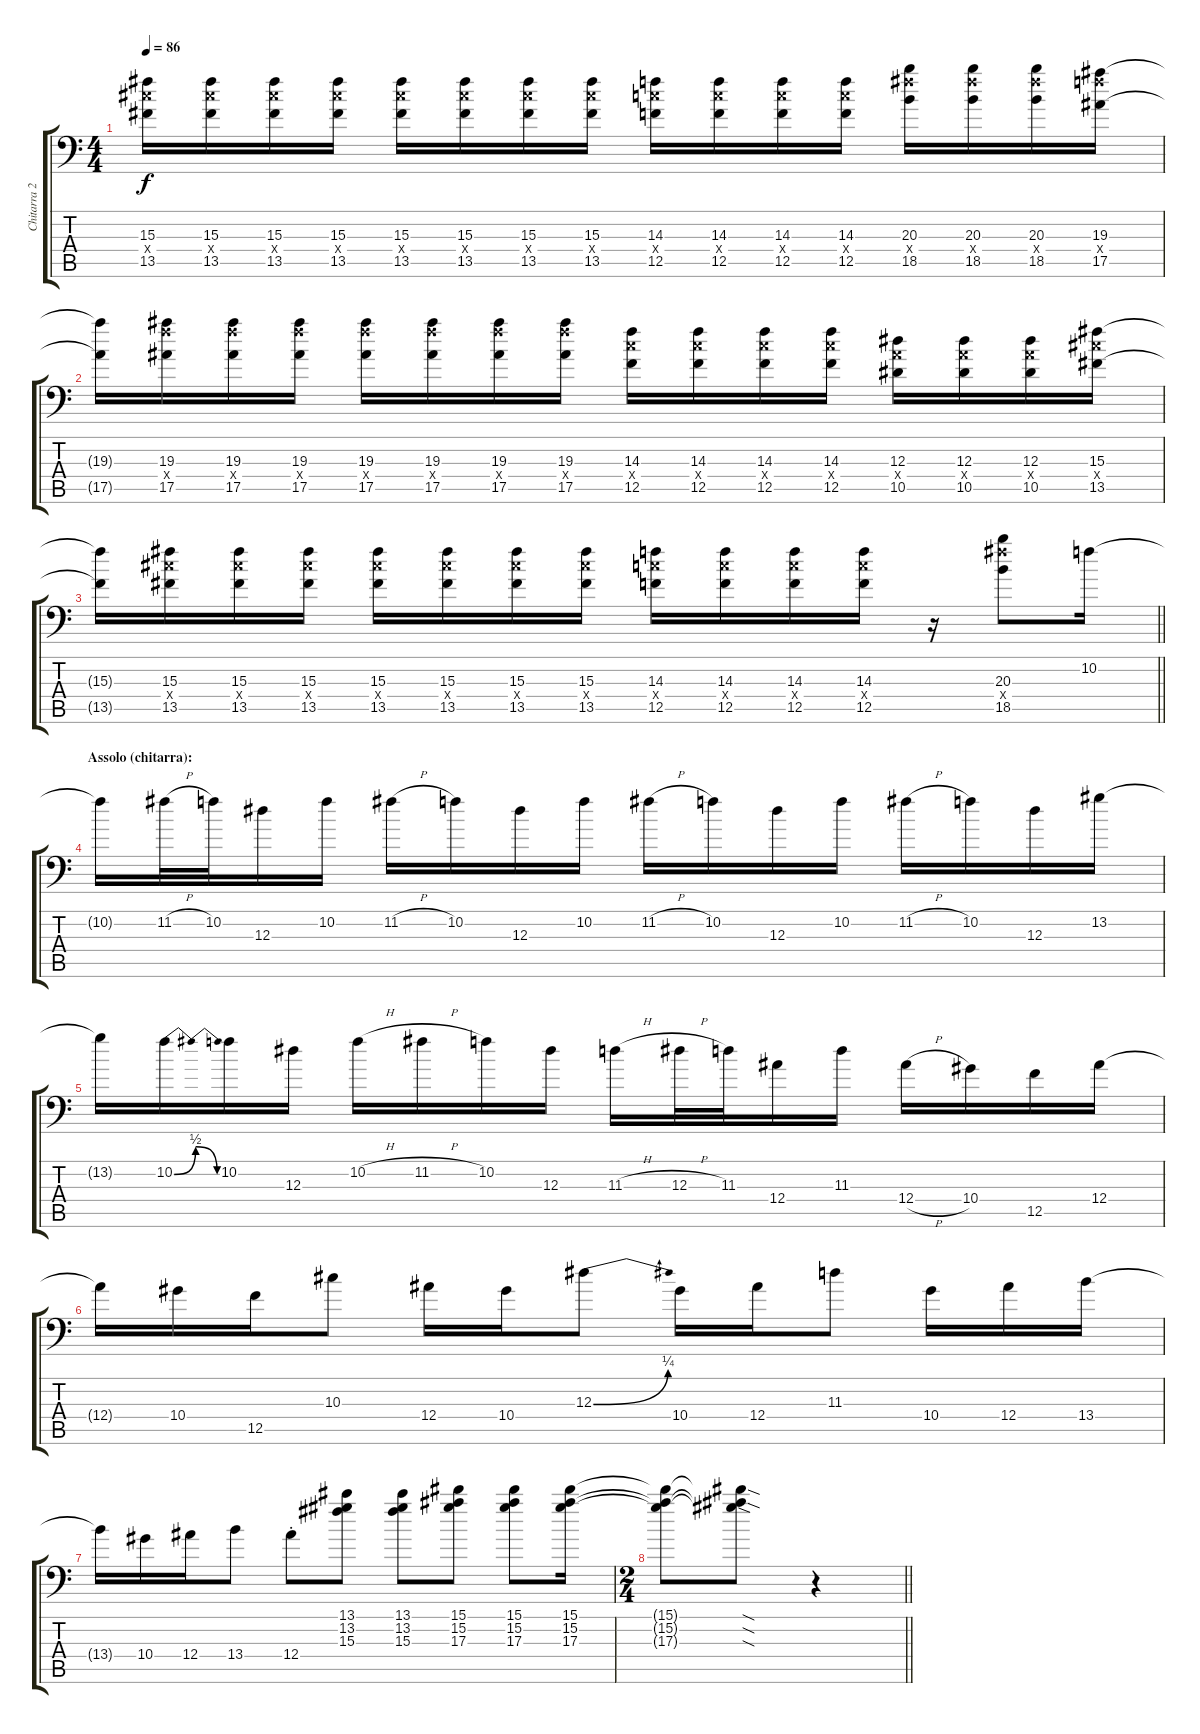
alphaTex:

\track ("Chitarra 2" "Chitarra 2") {instrument overdrivenguitar}
\staff {score tabs}
\tuning (C4 G3 Eb3 Bb2 F2 Bb1) {hide}
\ts (4 4)
\tempo 86
\clef f4
\ks c
(15.3 15.4{x} 13.5).16{dy f} (15.3 15.4{x} 13.5).16 (15.3 15.4{x} 13.5).16 (15.3 15.4{x} 13.5).16 (15.3 15.4{x} 13.5).16 (15.3 15.4{x} 13.5).16 (15.3 15.4{x} 13.5).16 (15.3 15.4{x} 13.5).16 (14.3 14.4{x} 12.5).16 (14.3 14.4{x} 12.5).16 (14.3 14.4{x} 12.5).16 (14.3 14.4{x} 12.5).16 (20.3 20.4{x} 18.5).16 (20.3 20.4{x} 18.5).16 (20.3 20.4{x} 18.5).16 (19.3 19.4{x} 17.5).16 |
(19.3{t} 17.5{t}).16 (19.3 19.4{x} 17.5).16 (19.3 19.4{x} 17.5).16 (19.3 19.4{x} 17.5).16 (19.3 19.4{x} 17.5).16 (19.3 19.4{x} 17.5).16 (19.3 19.4{x} 17.5).16 (19.3 19.4{x} 17.5).16 (14.3 14.4{x} 12.5).16 (14.3 14.4{x} 12.5).16 (14.3 14.4{x} 12.5).16 (14.3 14.4{x} 12.5).16 (12.3 12.4{x} 10.5).16 (12.3 12.4{x} 10.5).16 (12.3 12.4{x} 10.5).16 (15.3 15.4{x} 13.5).16 |
\barLineRight lightlight
(15.3{t} 13.5{t}).16 (15.3 15.4{x} 13.5).16 (15.3 15.4{x} 13.5).16 (15.3 15.4{x} 13.5).16 (15.3 15.4{x} 13.5).16 (15.3 15.4{x} 13.5).16 (15.3 15.4{x} 13.5).16 (15.3 15.4{x} 13.5).16 (14.3 14.4{x} 12.5).16 (14.3 14.4{x} 12.5).16 (14.3 14.4{x} 12.5).16 (14.3 14.4{x} 12.5).16 r.16 (20.3 20.4{x} 18.5).8 10.2.16 |
\section ("" "Assolo (chitarra):")
10.2{t}.16 11.2{h}.32 10.2.32 12.3.16 10.2.16 11.2{h}.16 10.2.16 12.3.16 10.2.16 11.2{h}.16 10.2.16 12.3.16 10.2.16 11.2{h}.16 10.2.16 12.3.16 13.2.16 |
13.2{t}.16 10.2{be (bendrelease 0 0 10 2 45 2 60 0)}.16 10.2.16 12.3.16 10.2{h}.16 11.2{h}.16 10.2.16 12.3.16 11.3{h}.16 12.3{h}.32 11.3.32 12.4.16 11.3.16 12.4{h}.16 10.4.16 12.5.16 12.4.16 |
12.4{t}.16 10.4.16 12.5.16 10.3.8 12.4.16 10.4.16 12.3{be (bend 0 0 60 1)}.8 10.4.16 12.4.16 11.3.8 10.4.16 12.4.16 13.4.16 |
13.4{t}.16 10.4.16 12.4.16 13.4.8 12.4{st}.8 (13.1 13.2 15.3).8 (13.1 13.2 15.3).8 (15.1 15.2 17.3).8 (15.1 15.2 17.3).8 (15.1 15.2 17.3).16 |
\ts (2 4)
\barLineRight lightlight
(15.1{t} 15.2{t} 17.3{t}).8 (15.1{sod t} 15.2{sod t} 17.3{sod t}).8 r.4
